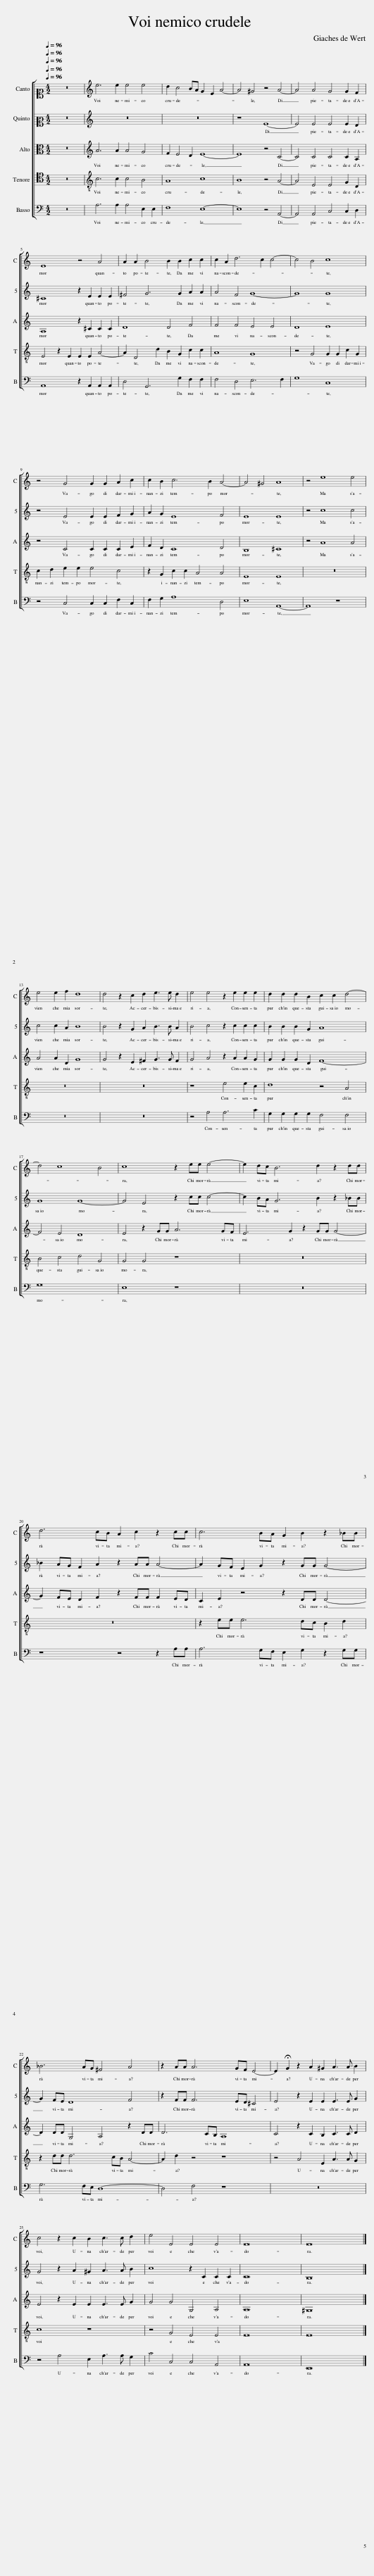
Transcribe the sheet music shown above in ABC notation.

X:1
%%score [ 1 2 3 4 5 ]
L:1/8
Q:1/4=96
M:4/2
I:linebreak $
K:C
V:1 alto1
V:2 alto2
V:3 alto
V:4 tenor
V:5 bass
V:1
 z16 | e6 e2 e4 e4 | d2 c4 BA G2 E2 A4- | A4 ^G4 z4 A4- | A4 A4 G4 G2 F2 |$ %5
 E8 z4 A4 | A2 A2 B4 B2 B2 c2 c2 | c2 A2 d6 c2 c4- | c4 B4 c8 |$ z4 G4 G2 G2 A2 c2 | %10
 c2 B2 c6 B2 A4- | A4 ^G4 A8 | z4 e8 e4 |$ e4 e2 f2 d8 | d4 z2 c2 d2 e3 e d2 | %15
 e4 e4 z2 e2 e2 e2 | d2 d2 d2 B2 c2 c2 d4- |$ d4 c8 B4 | c8 z2 ee e4- | e2 dc B6 d2 z2 dd |$ %20
 d6 cB A2 c2 z2 cc | c6 BA G2 B2 z2 _BB |$ _B6 AG ^F4 A4 | z2 AA A6 GF E4- | E2 !fermata!G2 z2 A2 ^G2 A3 A B2 |$ %25
 c4 z2 c2 B2 c3 c d2 | e4 E4 E4 E4 | E16 | E16 |] %29
V:2
 z16 | z16 | z16 | z8 E8- | E4 E4 E4 E2 D2 |$ %5
 ^C8 z2 E2 E2 E2 | ^F4 G6 G2 A2 A2 | A4 F4 G8- | G8 G8 |$ z4 E4 E2 E2 F2 G2 | %10
 A2 G2 E8 F4 | E8 E8 | z4 c8 c4 |$ c4 c2 A2 B8 | B4 z2 G2 A2 B3 B A2 | %15
 B4 c4 z2 c2 c2 c2 | B2 B2 B2 G2 A8 |$ G8 G8- | G4 E4 z2 cc c4- | c2 BA G6 B2 z2 _BB |$ %20
 _B2 AG F2 A2 z2 AA A4- | A2 GF E2 G2 z2 GG G4- |$ G2 FE D8 F4 | z2 FF F6 ED ^C4 | E4 z2 E2 E2 E3 E G2 |$ %25
 G4 z2 A2 ^G2 A3 A B2 | c8 z2 C2 C2 C2 | C16 | B,16 |] %29
V:3
 z16 | A6 A2 A4 G4 | F2 E4 D2 E8- | E8 z4 C4- | C4 C4 C4 C2 A,2 |$ %5
 A,8 z2 ^C2 C2 C2 | D8 D4 F4 | F4 F4 E4 E4 | D8 E8 |$ z4 C4 C2 C2 C2 E2 | %10
 F2 D2 C8 D4 | B,8 ^C8 | z4 A8 A4 |$ A4 A2 D2 G8 | G4 z2 E2 ^F2 G3 G F2 | %15
 G4 A4 z2 A2 A2 G2 | G2 G2 G2 D2 F8- |$ F4 E4 D8 | E4 z2 GG A6 GF | E6 G2 z2 GG G4- |$ %20
 G2 FE D2 F2 z2 FF F2 ED | C2 E2 z4 z2 DD D4- |$ D2 DD G,4 A,4 z2 DD | D6 CB, A,8 | C4 z2 C2 B,2 C3 C D2 |$ %25
 E4 z2 E2 E2 E3 E G2 | G4 G4 G,4 A,4 | A,16 | ^G,16 |] %29
V:4
 z16 | C6 C2 C4 B,4 | A,8 C8 | B,8 z4 A,4- | A,4 E,4 E,4 G,2 D,2 |$ %5
 E,4 z2 E,2 E,2 E,2 A,4- | A,2 D,4 D2 B,2 G,2 C2 C2 | A,8 G,8 | z4 G,4 G,2 G,2 C2 G,2 |$ C2 D2 E2 E2 E4 C4 | %10
 z2 G,2 C2 C2 A,4 A,4 | E,8 E,8 | z16 |$ z16 | z16 | %15
 z8 E4 E2 C2 | D8 z4 A,4 |$ B,4 C4 D4 G,4 | G,4 G,4 z8 | z16 |$ %20
 z16 | z2 EE E6 DC B,2 D2 |$ z2 DD D6 CB, A,4- | A,2 D2 z4 z8 | z4 A,4 E,2 A,3 A, G,2 |$ %25
 C8 z8 | z4 G,4 E,4 E,4 | E,16 | E,16 |] %29
V:5
 z16 | A,6 A,2 A,4 E,2 E,2 | F,8 E,8- | E,8 z4 A,,4- | A,,4 A,,4 C,4 C,2 D,2 |$ %5
 A,,8 z2 A,,2 A,,2 A,,2 | D,4 G,,6 G,2 F,2 F,2 | F,4 D,4 E,6 F,2 | G,8 C,8 |$ z4 C,4 C,2 C,2 F,2 C,2 | %10
 F,2 G,2 A,8 D,4 | E,8 A,,8- | A,,8 z8 |$ z16 | z16 | %15
 z4 A,4 A,6 C2 | G,2 G,2 G,2 G,2 F,4 F,4 |$ G,16 | E,8 z8 | z16 |$ %20
 z8 z4 z2 A,A, | A,6 G,F, E,2 G,2 z2 G,G, |$ G,6 F,E, D,8- | D,4 F,4 z8 | z16 |$ %25
 z4 A,4 E,2 A,3 A, G,2 | C4 C,4 C,4 A,,4 | A,,16 | E,,16 |] %29
